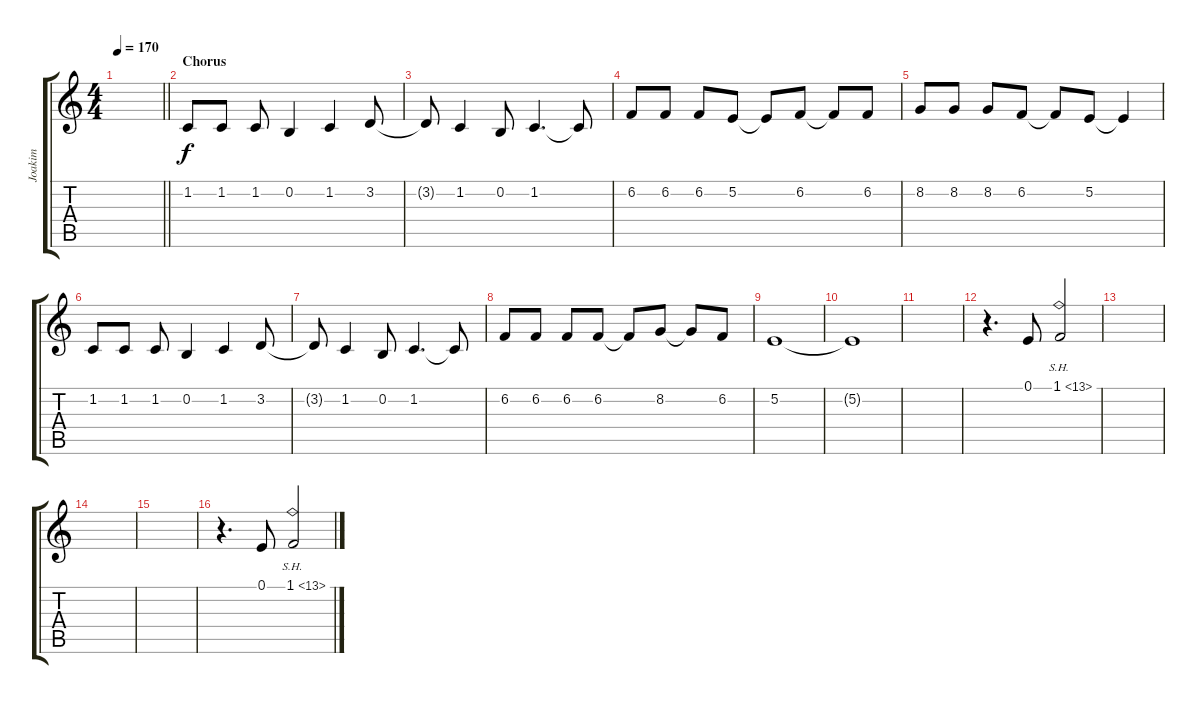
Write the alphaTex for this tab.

\track ("Joakim" "Joakim") {instrument tenorsax}
\staff {score tabs}
\tuning (E4 B3 G3 D3 A2 E2) {hide}
\ts (4 4)
\tempo 170
\clef g2
\barLineRight lightlight
\ks c
|
\section ("" "Chorus")
1.2.8 1.2.8 1.2.8 0.2.4 1.2.4 3.2.8 |
3.2{t}.8 1.2.4 0.2.8 1.2.4{d} 1.2{t}.8 |
6.2.8 6.2.8 6.2.8 5.2.8 5.2{t}.8 6.2.8 6.2{t}.8 6.2.8 |
8.2.8 8.2.8 8.2.8 6.2.8 6.2{t}.8 5.2.8 5.2{t}.4 |
1.2.8 1.2.8 1.2.8 0.2.4 1.2.4 3.2.8 |
3.2{t}.8 1.2.4 0.2.8 1.2.4{d} 1.2{t}.8 |
6.2.8 6.2.8 6.2.8 6.2.8 6.2{t}.8 8.2.8 8.2{t}.8 6.2.8 |
5.2.1 |
5.2{t}.1 |
|
r.4{d} 0.1.8 1.1{sh 12}.2 |
|
|
|
r.4{d} 0.1.8 1.1{sh 12}.2
